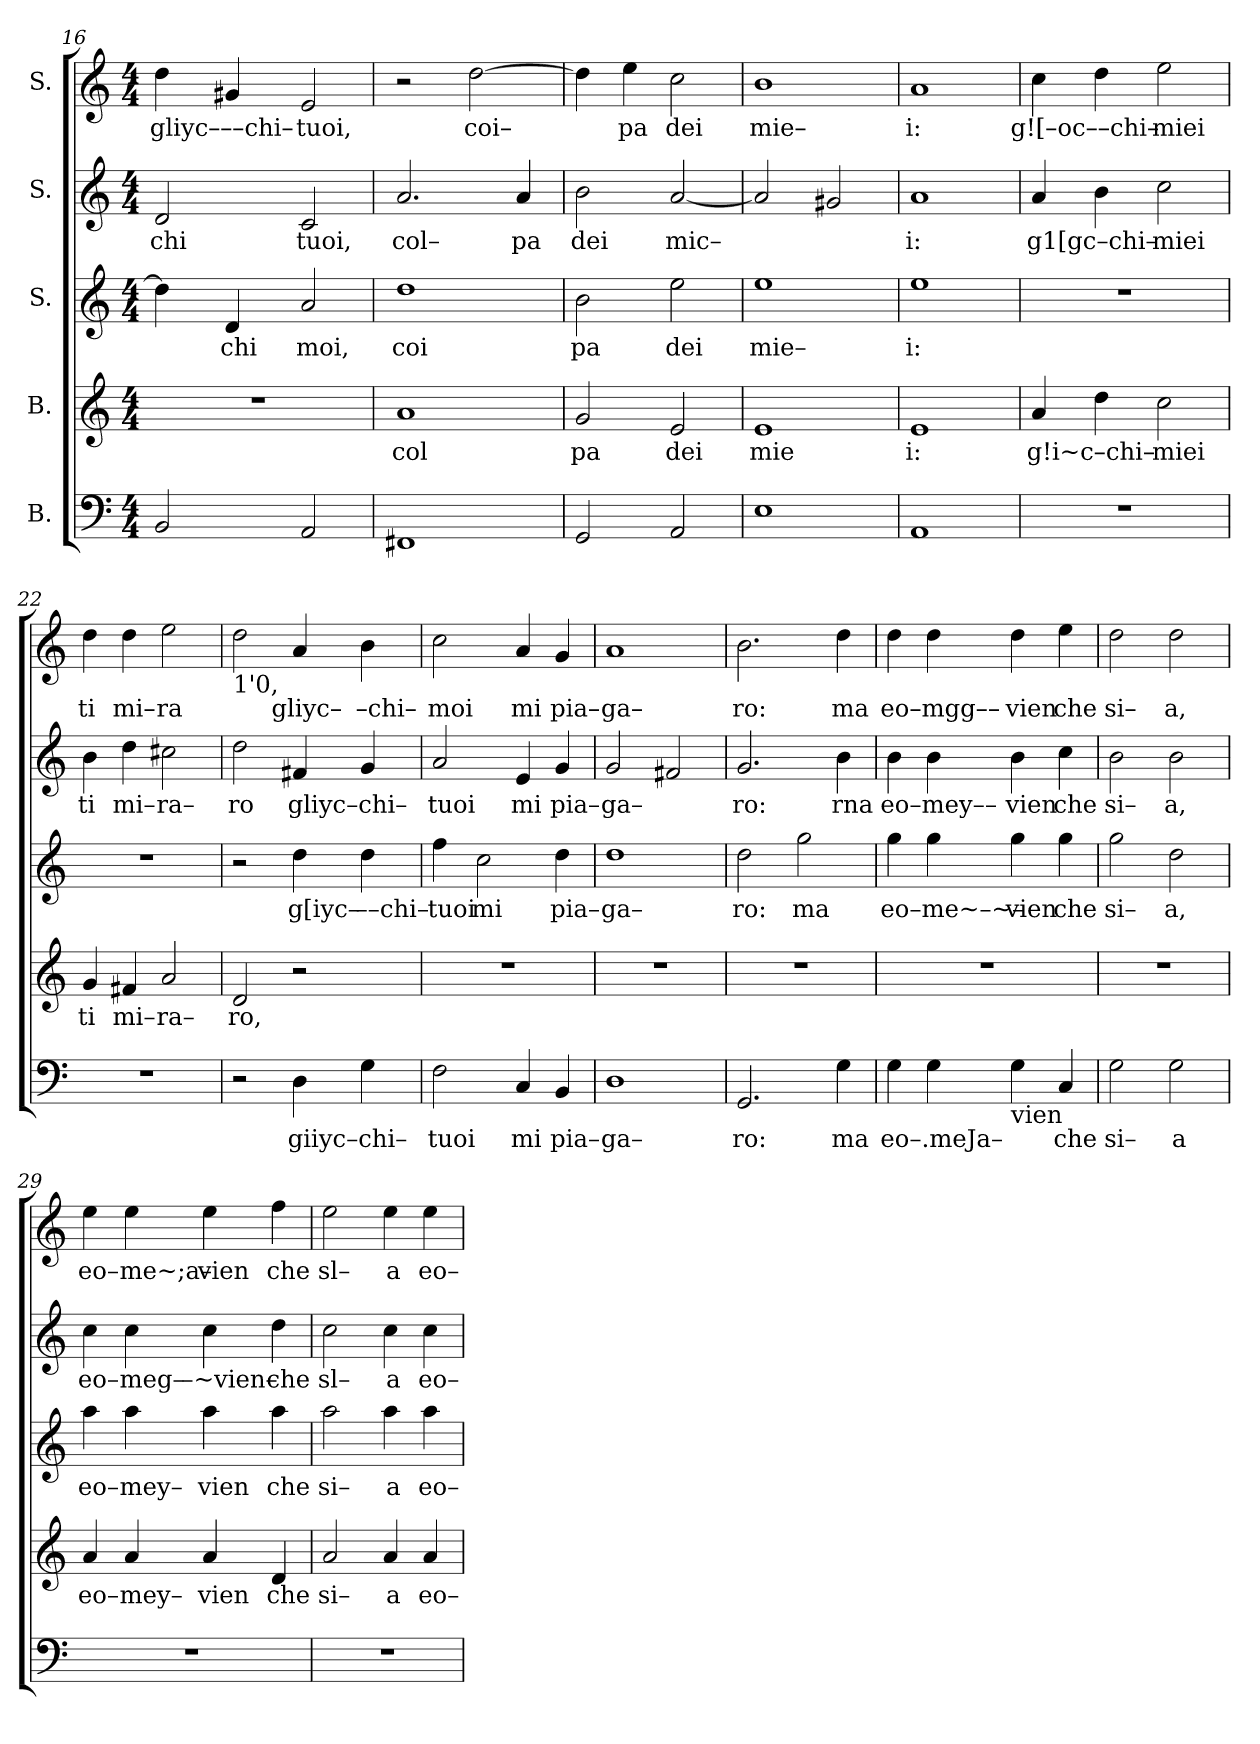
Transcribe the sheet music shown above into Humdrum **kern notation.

**kern	**text	**kern	**text	**kern	**text	**kern	**text	**kern	**text
*part5	*part5	*part4	*part4	*part3	*part3	*part2	*part2	*part1	*part1
*staff5	*staff5	*staff4	*staff4	*staff3	*staff3	*staff2	*staff2	*staff1	*staff1
*I"B.	*	*I"B.	*	*I"S.	*	*I"S.	*	*I"S.	*
*clefF4	*	*clefG2	*	*clefG2	*	*clefG2	*	*clefG2	*
*k[]	*	*k[]	*	*k[]	*	*k[]	*	*k[]	*
*M4/4	*	*M4/4	*	*M4/4	*	*M4/4	*	*M4/4	*
=16	=16	=16	=16	=16	=16	=16	=16	=16	=16
!	!	!	!	!	!	!	!LO:LY:b	!	!LO:LY:b
2BB/	.	1r	.	4dd\]	.	2d/	chi	4dd\	gliyc–
!	!	!	!	!	!LO:LY:b	!	!	!	!LO:LY:b
.	.	.	.	4d/	chi	.	.	4g#X/	––chi–
!	!	!	!	!	!LO:LY:b	!	!LO:LY:b	!	!LO:LY:b
2AA/	.	.	.	2a/	moi,	2c/	tuoi,	2e/	tuoi,
=17	=17	=17	=17	=17	=17	=17	=17	=17	=17
!	!	!	!LO:LY:b	!	!LO:LY:b	!	!LO:LY:b	!	!
1FF#X	.	1a	col	1dd	coi	2.a/	col–	2r	.
!	!	!	!	!	!	!	!	!	!LO:LY:b
.	.	.	.	.	.	.	.	[2dd\	coi–
!	!	!	!	!	!	!	!LO:LY:b	!	!
.	.	.	.	.	.	4a/	pa	.	.
=18	=18	=18	=18	=18	=18	=18	=18	=18	=18
!	!	!	!LO:LY:b	!	!LO:LY:b	!	!LO:LY:b	!	!
2GG/	.	2g/	pa	2b\	pa	2b\	dei	4dd\]	.
!	!	!	!	!	!	!	!	!	!LO:LY:b
.	.	.	.	.	.	.	.	4ee\	pa
!	!	!	!LO:LY:b	!	!LO:LY:b	!	!LO:LY:b	!	!LO:LY:b
2AA/	.	2e/	dei	2ee\	dei	[2a/	mic–	2cc\	dei
=19	=19	=19	=19	=19	=19	=19	=19	=19	=19
!	!	!	!LO:LY:b	!	!LO:LY:b	!	!	!	!LO:LY:b
1E	.	1e	mie	1ee	mie–	2a/]	.	1b	mie–
.	.	.	.	.	.	2g#X/	.	.	.
=20	=20	=20	=20	=20	=20	=20	=20	=20	=20
!	!	!	!LO:LY:b	!	!LO:LY:b	!	!LO:LY:b	!	!LO:LY:b
1AA	.	1e	i:	1ee	i:	1a	i:	1a	i:
=21	=21	=21	=21	=21	=21	=21	=21	=21	=21
!	!	!	!LO:LY:b	!	!	!	!LO:LY:b	!	!LO:LY:b
1r	.	4a/	g!i~c–chi–	1r	.	4a/	g1[gc–chi–	4cc\	g![–oc––chi–
.	.	4dd\	.	.	.	4b\	.	4dd\	.
!	!	!	!LO:LY:b	!	!	!	!LO:LY:b	!	!LO:LY:b
.	.	2cc\	miei	.	.	2cc\	miei	2ee\	miei
=22	=22	=22	=22	=22	=22	=22	=22	=22	=22
!	!	!	!LO:LY:b	!	!	!	!LO:LY:b	!	!LO:LY:b
1r	.	4g/	ti	1r	.	4b\	ti	4dd\	ti
!	!	!	!LO:LY:b	!	!	!	!LO:LY:b	!	!LO:LY:b
.	.	4f#X/	mi–	.	.	4dd\	mi–	4dd\	mi–
!	!	!	!LO:LY:b	!	!	!	!LO:LY:b	!	!LO:LY:b
.	.	2a/	ra–	.	.	2cc#X\	ra–	2ee\	ra
=23	=23	=23	=23	=23	=23	=23	=23	=23	=23
!	!	!	!	!	!	!	!	!LO:TX:b:t=1'0,	!
!	!	!	!LO:LY:b	!	!	!	!LO:LY:b	!	!
2r	.	2d/	ro,	2r	.	2dd\	ro	2dd\	.
!	!LO:LY:b	!	!	!	!LO:LY:b	!	!LO:LY:b	!	!LO:LY:b
4D\	giiyc–chi–	2r	.	4dd\	g[iyc–	4f#X/	gliyc–chi–	4a/	gliyc–
!	!	!	!	!	!LO:LY:b	!	!	!	!LO:LY:b
4G\	.	.	.	4dd\	––chi–	4g/	.	4b\	–chi–
=24	=24	=24	=24	=24	=24	=24	=24	=24	=24
!	!LO:LY:b	!	!	!	!LO:LY:b	!	!LO:LY:b	!	!LO:LY:b
2F\	tuoi	1r	.	4ff\	tuoi	2a/	tuoi	2cc\	moi
!	!	!	!	!	!LO:LY:b	!	!	!	!
.	.	.	.	2cc\	mi	.	.	.	.
!	!LO:LY:b	!	!	!	!	!	!LO:LY:b	!	!LO:LY:b
4C/	mi	.	.	.	.	4e/	mi	4a/	mi
!	!LO:LY:b	!	!	!	!LO:LY:b	!	!LO:LY:b	!	!LO:LY:b
4BB/	pia–	.	.	4dd\	pia–	4g/	pia–	4g/	pia–
=25	=25	=25	=25	=25	=25	=25	=25	=25	=25
!	!LO:LY:b	!	!	!	!LO:LY:b	!	!LO:LY:b	!	!LO:LY:b
1D	ga–	1r	.	1dd	ga–	2g/	ga–	1a	ga–
.	.	.	.	.	.	2f#X/	.	.	.
=26	=26	=26	=26	=26	=26	=26	=26	=26	=26
!	!LO:LY:b	!	!	!	!LO:LY:b	!	!LO:LY:b	!	!LO:LY:b
2.GG/	ro:	1r	.	2dd\	ro:	2.g/	ro:	2.b\	ro:
!	!	!	!	!	!LO:LY:b	!	!	!	!
.	.	.	.	2gg\	ma	.	.	.	.
!	!LO:LY:b	!	!	!	!	!	!LO:LY:b	!	!LO:LY:b
4G\	ma	.	.	.	.	4b\	rna	4dd\	ma
=27	=27	=27	=27	=27	=27	=27	=27	=27	=27
!	!LO:LY:b	!	!	!	!LO:LY:b	!	!LO:LY:b	!	!LO:LY:b
4G\	eo–	1r	.	4gg\	eo–	4b\	eo–	4dd\	eo–
!	!LO:LY:b	!	!	!	!LO:LY:b	!	!LO:LY:b	!	!LO:LY:b
4G\	.meJa–	.	.	4gg\	me~–~–	4b\	mey––	4dd\	mgg––
!LO:TX:b:t=vien	!	!	!	!	!	!	!	!	!
!	!	!	!	!	!LO:LY:b	!	!LO:LY:b	!	!LO:LY:b
4G\	.	.	.	4gg\	vien	4b\	vien	4dd\	vien
!	!LO:LY:b	!	!	!	!LO:LY:b	!	!LO:LY:b	!	!LO:LY:b
4C/	che	.	.	4gg\	che	4cc\	che	4ee\	che
=28	=28	=28	=28	=28	=28	=28	=28	=28	=28
!	!LO:LY:b	!	!	!	!LO:LY:b	!	!LO:LY:b	!	!LO:LY:b
2G\	si–	1r	.	2gg\	si–	2b\	si–	2dd\	si–
!	!LO:LY:b	!	!	!	!LO:LY:b	!	!LO:LY:b	!	!LO:LY:b
2G\	a	.	.	2dd\	a,	2b\	a,	2dd\	a,
=29	=29	=29	=29	=29	=29	=29	=29	=29	=29
!	!	!	!LO:LY:b	!	!LO:LY:b	!	!LO:LY:b	!	!LO:LY:b
1r	.	4a/	eo–	4aa\	eo–	4cc\	eo–	4ee\	eo–
!	!	!	!LO:LY:b	!	!LO:LY:b	!	!LO:LY:b	!	!LO:LY:b
.	.	4a/	mey–	4aa\	mey–	4cc\	meg–	4ee\	me~;a–
!	!	!	!LO:LY:b	!	!LO:LY:b	!	!LO:LY:b	!	!LO:LY:b
.	.	4a/	vien	4aa\	vien	4cc\	–~vien–	4ee\	vien
!	!	!	!LO:LY:b	!	!LO:LY:b	!	!LO:LY:b	!	!LO:LY:b
.	.	4d/	che	4aa\	che	4dd\	che	4ff\	che
=30	=30	=30	=30	=30	=30	=30	=30	=30	=30
!	!	!	!LO:LY:b	!	!LO:LY:b	!	!LO:LY:b	!	!LO:LY:b
1r	.	2a/	si–	2aa\	si–	2cc\	sl–	2ee\	sl–
!	!	!	!LO:LY:b	!	!LO:LY:b	!	!LO:LY:b	!	!LO:LY:b
.	.	4a/	a	4aa\	a	4cc\	a	4ee\	a
!	!	!	!LO:LY:b	!	!LO:LY:b	!	!LO:LY:b	!	!LO:LY:b
.	.	4a/	eo–	4aa\	eo–	4cc\	eo–	4ee\	eo–
=	=	=	=	=	=	=	=	=	=
*-	*-	*-	*-	*-	*-	*-	*-	*-	*-
